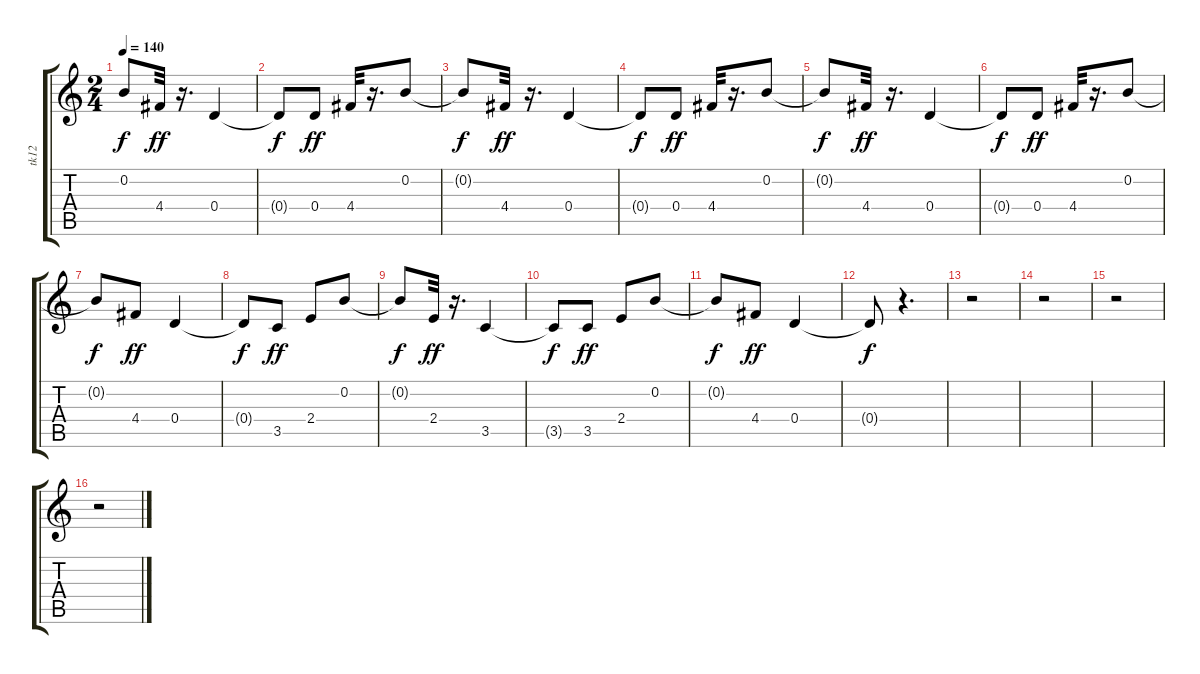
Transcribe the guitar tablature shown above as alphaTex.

\track ("tk12" "tk12") {instrument electricguitarclean}
\staff {score tabs}
\tuning (E4 B3 G3 D3 A2 E2) {hide}
\ts (2 4)
\tempo 140
\clef g2
\ks c
0.2{t}.8{dy f} 4.4.32{dy ff} r.16{d} 0.4.4 |
0.4{t}.8{dy f} 0.4.8{dy ff} 4.4.32 r.16{d} 0.2.8 |
0.2{t}.8{dy f} 4.4.32{dy ff} r.16{d} 0.4.4 |
0.4{t}.8{dy f} 0.4.8{dy ff} 4.4.32 r.16{d} 0.2.8 |
0.2{t}.8{dy f} 4.4.32{dy ff} r.16{d} 0.4.4 |
0.4{t}.8{dy f} 0.4.8{dy ff} 4.4.32 r.16{d} 0.2.8 |
0.2{t}.8{dy f} 4.4.8{dy ff} 0.4.4 |
0.4{t}.8{dy f} 3.5.8{dy ff} 2.4.8 0.2.8 |
0.2{t}.8{dy f} 2.4.32{dy ff} r.16{d} 3.5.4 |
3.5{t}.8{dy f} 3.5.8{dy ff} 2.4.8 0.2.8 |
0.2{t}.8{dy f} 4.4.8{dy ff} 0.4.4 |
0.4{t}.8{dy f} r.4{d} |
r.2 |
r.2 |
r.2 |
r.2
